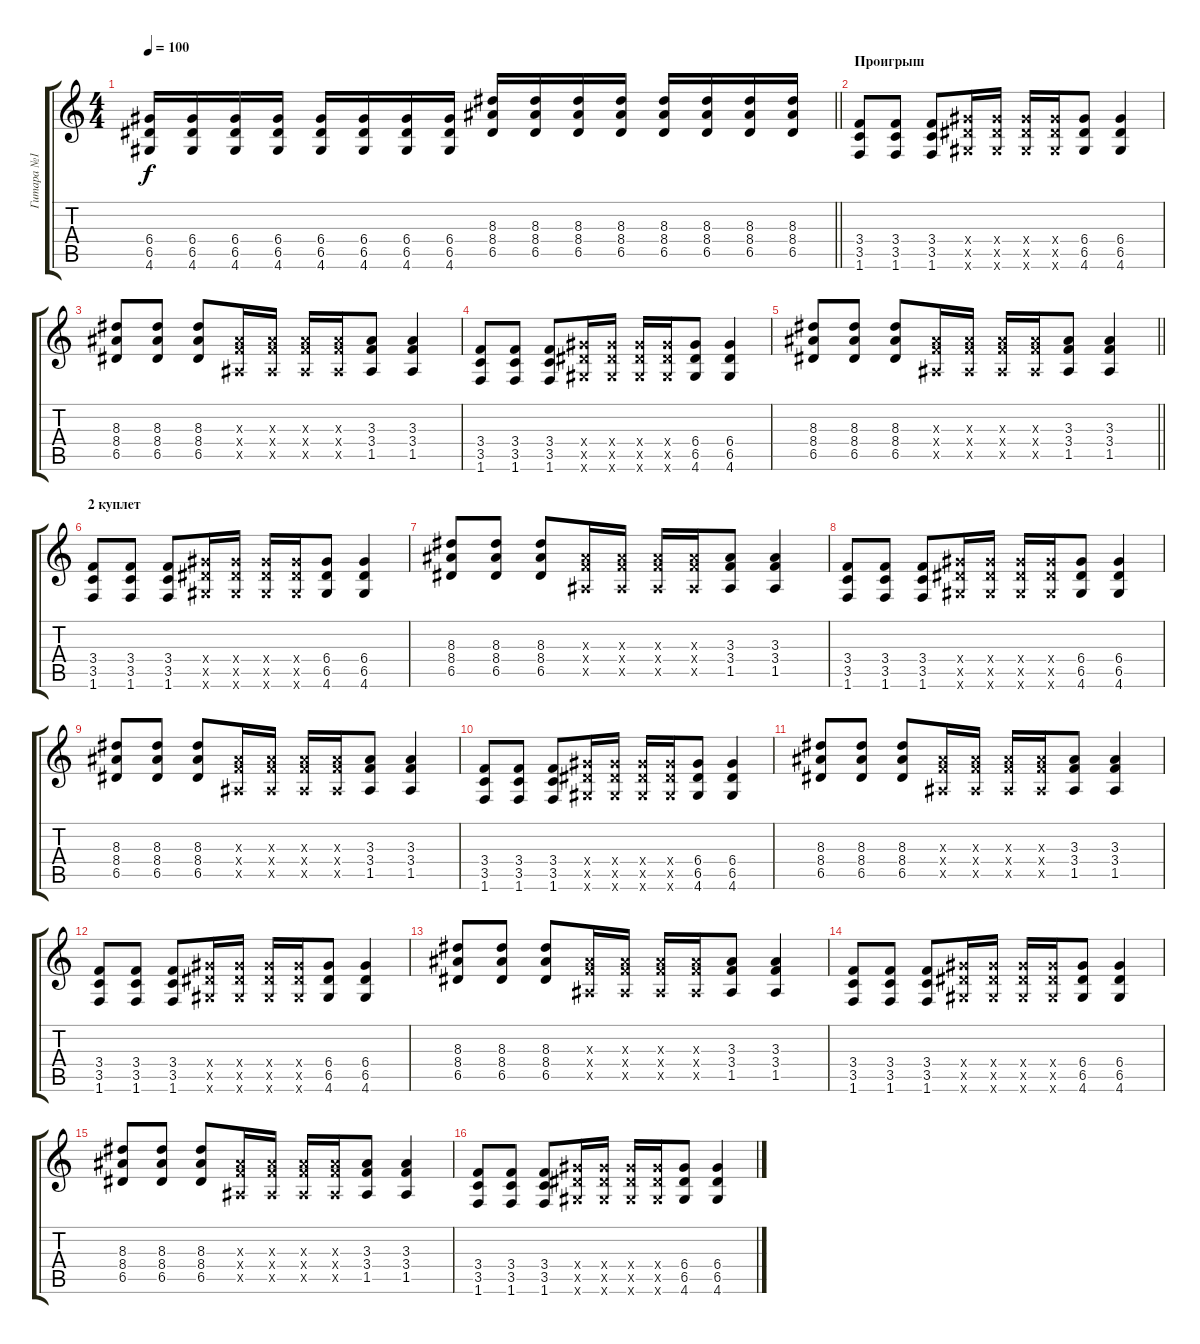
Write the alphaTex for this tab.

\track ("Гитара №1" "Гитара №1") {instrument distortionguitar}
\staff {score tabs}
\tuning (E4 B3 G3 D3 A2 E2) {hide}
\ts (4 4)
\tempo 100
\clef g2
\barLineRight lightlight
\ks c
(6.4 6.5 4.6).16{dy f} (6.4 6.5 4.6).16 (6.4 6.5 4.6).16 (6.4 6.5 4.6).16 (6.4 6.5 4.6).16 (6.4 6.5 4.6).16 (6.4 6.5 4.6).16 (6.4 6.5 4.6).16 (8.3 8.4 6.5).16 (8.3 8.4 6.5).16 (8.3 8.4 6.5).16 (8.3 8.4 6.5).16 (8.3 8.4 6.5).16 (8.3 8.4 6.5).16 (8.3 8.4 6.5).16 (8.3 8.4 6.5).16 |
\section ("" "Проигрыш")
(3.4 3.5 1.6).8 (3.4 3.5 1.6).8 (3.4 3.5 1.6).8 (6.4{x} 6.5{x} 4.6{x}).16 (6.4{x} 6.5{x} 4.6{x}).16 (6.4{x} 6.5{x} 4.6{x}).16 (6.4{x} 6.5{x} 4.6{x}).16 (6.4 6.5 4.6).8 (6.4 6.5 4.6).4 |
(8.3 8.4 6.5).8 (8.3 8.4 6.5).8 (8.3 8.4 6.5).8 (3.3{x} 3.4{x} 1.5{x}).16 (3.3{x} 3.4{x} 1.5{x}).16 (3.3{x} 3.4{x} 1.5{x}).16 (3.3{x} 3.4{x} 1.5{x}).16 (3.3 3.4 1.5).8 (3.3 3.4 1.5).4 |
(3.4 3.5 1.6).8 (3.4 3.5 1.6).8 (3.4 3.5 1.6).8 (6.4{x} 6.5{x} 4.6{x}).16 (6.4{x} 6.5{x} 4.6{x}).16 (6.4{x} 6.5{x} 4.6{x}).16 (6.4{x} 6.5{x} 4.6{x}).16 (6.4 6.5 4.6).8 (6.4 6.5 4.6).4 |
\barLineRight lightlight
(8.3 8.4 6.5).8 (8.3 8.4 6.5).8 (8.3 8.4 6.5).8 (3.3{x} 3.4{x} 1.5{x}).16 (3.3{x} 3.4{x} 1.5{x}).16 (3.3{x} 3.4{x} 1.5{x}).16 (3.3{x} 3.4{x} 1.5{x}).16 (3.3 3.4 1.5).8 (3.3 3.4 1.5).4 |
\section ("" "2 куплет")
(3.4 3.5 1.6).8 (3.4 3.5 1.6).8 (3.4 3.5 1.6).8 (6.4{x} 6.5{x} 4.6{x}).16 (6.4{x} 6.5{x} 4.6{x}).16 (6.4{x} 6.5{x} 4.6{x}).16 (6.4{x} 6.5{x} 4.6{x}).16 (6.4 6.5 4.6).8 (6.4 6.5 4.6).4 |
(8.3 8.4 6.5).8 (8.3 8.4 6.5).8 (8.3 8.4 6.5).8 (3.3{x} 3.4{x} 1.5{x}).16 (3.3{x} 3.4{x} 1.5{x}).16 (3.3{x} 3.4{x} 1.5{x}).16 (3.3{x} 3.4{x} 1.5{x}).16 (3.3 3.4 1.5).8 (3.3 3.4 1.5).4 |
(3.4 3.5 1.6).8 (3.4 3.5 1.6).8 (3.4 3.5 1.6).8 (6.4{x} 6.5{x} 4.6{x}).16 (6.4{x} 6.5{x} 4.6{x}).16 (6.4{x} 6.5{x} 4.6{x}).16 (6.4{x} 6.5{x} 4.6{x}).16 (6.4 6.5 4.6).8 (6.4 6.5 4.6).4 |
(8.3 8.4 6.5).8 (8.3 8.4 6.5).8 (8.3 8.4 6.5).8 (3.3{x} 3.4{x} 1.5{x}).16 (3.3{x} 3.4{x} 1.5{x}).16 (3.3{x} 3.4{x} 1.5{x}).16 (3.3{x} 3.4{x} 1.5{x}).16 (3.3 3.4 1.5).8 (3.3 3.4 1.5).4 |
(3.4 3.5 1.6).8 (3.4 3.5 1.6).8 (3.4 3.5 1.6).8 (6.4{x} 6.5{x} 4.6{x}).16 (6.4{x} 6.5{x} 4.6{x}).16 (6.4{x} 6.5{x} 4.6{x}).16 (6.4{x} 6.5{x} 4.6{x}).16 (6.4 6.5 4.6).8 (6.4 6.5 4.6).4 |
(8.3 8.4 6.5).8 (8.3 8.4 6.5).8 (8.3 8.4 6.5).8 (3.3{x} 3.4{x} 1.5{x}).16 (3.3{x} 3.4{x} 1.5{x}).16 (3.3{x} 3.4{x} 1.5{x}).16 (3.3{x} 3.4{x} 1.5{x}).16 (3.3 3.4 1.5).8 (3.3 3.4 1.5).4 |
(3.4 3.5 1.6).8 (3.4 3.5 1.6).8 (3.4 3.5 1.6).8 (6.4{x} 6.5{x} 4.6{x}).16 (6.4{x} 6.5{x} 4.6{x}).16 (6.4{x} 6.5{x} 4.6{x}).16 (6.4{x} 6.5{x} 4.6{x}).16 (6.4 6.5 4.6).8 (6.4 6.5 4.6).4 |
(8.3 8.4 6.5).8 (8.3 8.4 6.5).8 (8.3 8.4 6.5).8 (3.3{x} 3.4{x} 1.5{x}).16 (3.3{x} 3.4{x} 1.5{x}).16 (3.3{x} 3.4{x} 1.5{x}).16 (3.3{x} 3.4{x} 1.5{x}).16 (3.3 3.4 1.5).8 (3.3 3.4 1.5).4 |
(3.4 3.5 1.6).8 (3.4 3.5 1.6).8 (3.4 3.5 1.6).8 (6.4{x} 6.5{x} 4.6{x}).16 (6.4{x} 6.5{x} 4.6{x}).16 (6.4{x} 6.5{x} 4.6{x}).16 (6.4{x} 6.5{x} 4.6{x}).16 (6.4 6.5 4.6).8 (6.4 6.5 4.6).4 |
(8.3 8.4 6.5).8 (8.3 8.4 6.5).8 (8.3 8.4 6.5).8 (3.3{x} 3.4{x} 1.5{x}).16 (3.3{x} 3.4{x} 1.5{x}).16 (3.3{x} 3.4{x} 1.5{x}).16 (3.3{x} 3.4{x} 1.5{x}).16 (3.3 3.4 1.5).8 (3.3 3.4 1.5).4 |
(3.4 3.5 1.6).8 (3.4 3.5 1.6).8 (3.4 3.5 1.6).8 (6.4{x} 6.5{x} 4.6{x}).16 (6.4{x} 6.5{x} 4.6{x}).16 (6.4{x} 6.5{x} 4.6{x}).16 (6.4{x} 6.5{x} 4.6{x}).16 (6.4 6.5 4.6).8 (6.4 6.5 4.6).4
